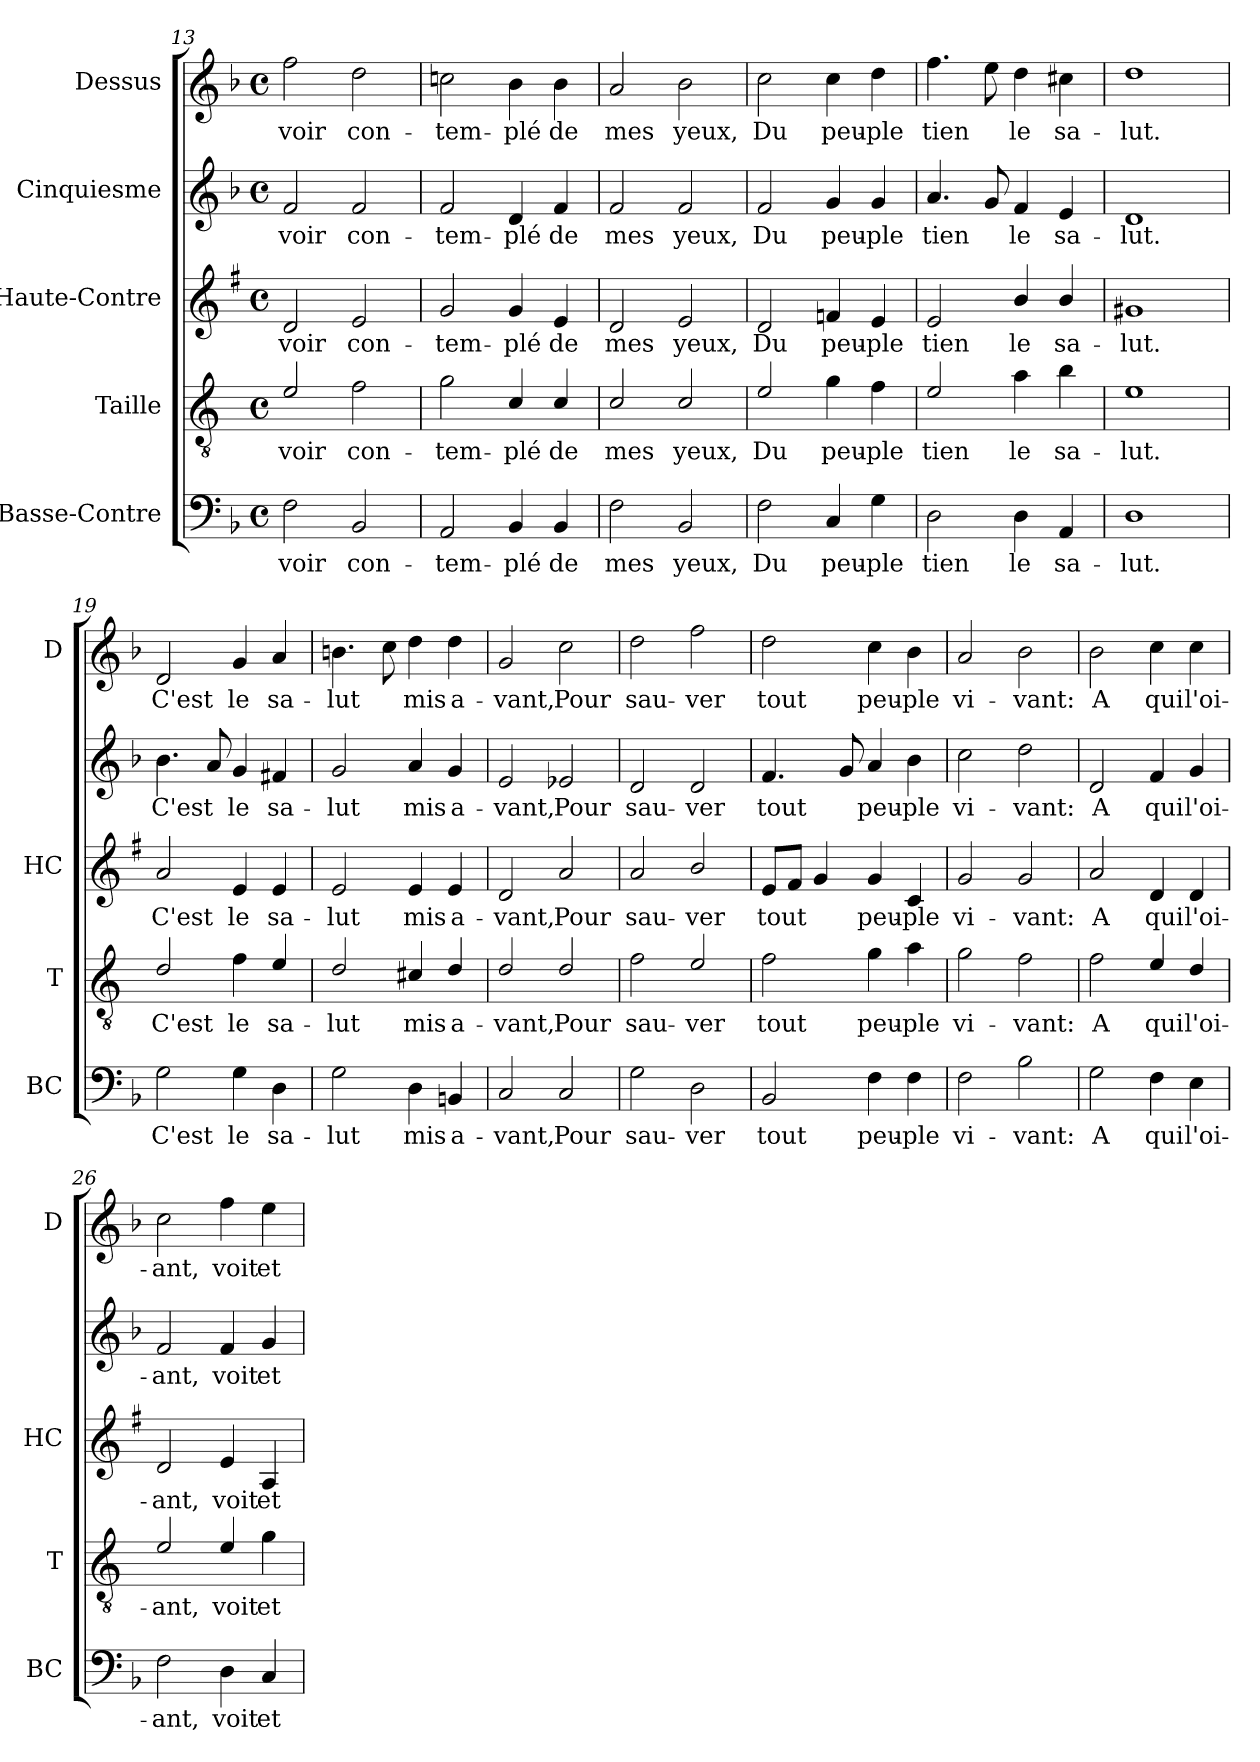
**kern	**text	**kern	**text	**kern	**text	**kern	**text	**kern	**text
*part5	*part5	*part4	*part4	*part3	*part3	*part2	*part2	*part1	*part1
*staff5	*staff5	*staff4	*staff4	*staff3	*staff3	*staff2	*staff2	*staff1	*staff1
*I"Basse-Contre	*	*I"Taille	*	*I"Haute-Contre	*	*I"Cinquiesme	*	*I"Dessus	*
*I'BC	*	*I'T	*	*I'HC	*	*	*	*I'D	*
*clefF4	*	*clefGv2	*	*clefG2	*	*clefG2	*	*clefG2	*
*	*	*ITrd4c7	*	*ITrd1c2	*	*	*	*	*
*k[b-]	*	*k[b-]	*	*k[b-]	*	*k[b-]	*	*k[b-]	*
*F:	*	*F:	*	*F:	*	*F:	*	*F:	*
*M4/4	*	*M4/4	*	*M4/4	*	*M4/4	*	*M4/4	*
*met(c)	*	*met(c)	*	*met(c)	*	*met(c)	*	*met(c)	*
=13	=13	=13	=13	=13	=13	=13	=13	=13	=13
!	!LO:LY:b	!	!LO:LY:b	!	!LO:LY:b	!	!LO:LY:b	!	!LO:LY:b
2F\	-voir	2A/	-voir	2c/	-voir	2f/	-voir	2ff\	-voir
!	!LO:LY:b	!	!LO:LY:b	!	!LO:LY:b	!	!LO:LY:b	!	!LO:LY:b
2BB-/	con-	2B-\	con-	2d/	con-	2f/	con-	2dd\	con-
!!LO:LB:g=z
=14	=14	=14	=14	=14	=14	=14	=14	=14	=14
!	!LO:LY:b	!	!LO:LY:b	!	!LO:LY:b	!	!LO:LY:b	!	!LO:LY:b
2AA/	-tem-	2c\	-tem-	2f/	-tem-	2f/	-tem-	2ccni\	-tem-
!	!LO:LY:b	!	!LO:LY:b	!	!LO:LY:b	!	!LO:LY:b	!	!LO:LY:b
4BB-/	-plé	4F/	-plé	4f/	-plé	4d/	-plé	4b-\	-plé
!	!LO:LY:b	!	!LO:LY:b	!	!LO:LY:b	!	!LO:LY:b	!	!LO:LY:b
4BB-/	de	4F/	de	4d/	de	4f/	de	4b-\	de
=15	=15	=15	=15	=15	=15	=15	=15	=15	=15
!	!LO:LY:b	!	!LO:LY:b	!	!LO:LY:b	!	!LO:LY:b	!	!LO:LY:b
2F\	mes	2F/	mes	2c/	mes	2f/	mes	2a/	mes
!	!LO:LY:b	!	!LO:LY:b	!	!LO:LY:b	!	!LO:LY:b	!	!LO:LY:b
2BB-/	yeux,	2F/	yeux,	2d/	yeux,	2f/	yeux,	2b-\	yeux,
=16!	=16!	=16!	=16!	=16!	=16!	=16!	=16!	=16!	=16!
!	!LO:LY:b	!	!LO:LY:b	!	!LO:LY:b	!	!LO:LY:b	!	!LO:LY:b
2F\	Du	2A/	Du	2c/	Du	2f/	Du	2cc\	Du
!	!LO:LY:b	!	!LO:LY:b	!	!LO:LY:b	!	!LO:LY:b	!	!LO:LY:b
4C/	peu-	4c\	peu-	4e-X/	peu-	4g/	peu-	4cc\	peu-
!	!LO:LY:b	!	!LO:LY:b	!	!LO:LY:b	!	!LO:LY:b	!	!LO:LY:b
4G\	-ple	4B-\	-ple	4d/	-ple	4g/	-ple	4dd\	-ple
=17	=17	=17	=17	=17	=17	=17	=17	=17	=17
!	!LO:LY:b	!	!LO:LY:b	!	!LO:LY:b	!	!LO:LY:b	!	!LO:LY:b
2D\	tien	2A/	tien	2d/	tien	4.a/	tien	4.ff\	tien
.	.	.	.	.	.	8g/	.	8ee\	.
!	!LO:LY:b	!	!LO:LY:b	!	!LO:LY:b	!	!LO:LY:b	!	!LO:LY:b
4D\	le	4d\	le	4a/	le	4f/	le	4dd\	le
!	!LO:LY:b	!	!LO:LY:b	!	!LO:LY:b	!	!LO:LY:b	!	!LO:LY:b
4AA/	sa-	4e\	sa-	4a/	sa-	4e/	sa-	4cc#X\	sa-
=18	=18	=18	=18	=18	=18	=18	=18	=18	=18
!	!LO:LY:b	!	!LO:LY:b	!	!LO:LY:b	!	!LO:LY:b	!	!LO:LY:b
1D	-lut.	1A	-lut.	1f#X	-lut.	1d	-lut.	1dd	-lut.
=19!	=19!	=19!	=19!	=19!	=19!	=19!	=19!	=19!	=19!
!	!LO:LY:b	!	!LO:LY:b	!	!LO:LY:b	!	!LO:LY:b	!	!LO:LY:b
2G\	C'est	2G/	C'est	2g/	C'est	4.b-\	C'est	2d/	C'est
.	.	.	.	.	.	8a/	.	.	.
!	!LO:LY:b	!	!LO:LY:b	!	!LO:LY:b	!	!LO:LY:b	!	!LO:LY:b
4G\	le	4B-\	le	4d/	le	4g/	le	4g/	le
!	!LO:LY:b	!	!LO:LY:b	!	!LO:LY:b	!	!LO:LY:b	!	!LO:LY:b
4D\	sa-	4A/	sa-	4d/	sa-	4f#X/	sa-	4a/	sa-
=20	=20	=20	=20	=20	=20	=20	=20	=20	=20
!	!LO:LY:b	!	!LO:LY:b	!	!LO:LY:b	!	!LO:LY:b	!	!LO:LY:b
2G\	-lut	2G/	-lut	2d/	-lut	2g/	-lut	4.bn\	-lut
.	.	.	.	.	.	.	.	8cc\	.
!	!LO:LY:b	!	!LO:LY:b	!	!LO:LY:b	!	!LO:LY:b	!	!LO:LY:b
4D\	mis	4F#X/	mis	4d/	mis	4a/	mis	4dd\	mis
!	!LO:LY:b	!	!LO:LY:b	!	!LO:LY:b	!	!LO:LY:b	!	!LO:LY:b
4BBn/	a-	4G/	a-	4d/	a-	4g/	a-	4dd\	a-
!!LO:PB:g=z
=21	=21	=21	=21	=21	=21	=21	=21	=21	=21
!	!LO:LY:b	!	!LO:LY:b	!	!LO:LY:b	!	!LO:LY:b	!	!LO:LY:b
2C/	-vant,	2G/	-vant,	2c/	-vant,	2e/	-vant,	2g/	-vant,
!	!LO:LY:b	!	!LO:LY:b	!	!LO:LY:b	!	!LO:LY:b	!	!LO:LY:b
2C/	Pour	2G/	Pour	2g/	Pour	2e-X/	Pour	2cc\	Pour
=22	=22	=22	=22	=22	=22	=22	=22	=22	=22
!	!LO:LY:b	!	!LO:LY:b	!	!LO:LY:b	!	!LO:LY:b	!	!LO:LY:b
2G\	sau-	2B-\	sau-	2g/	sau-	2d/	sau-	2dd\	sau-
!	!LO:LY:b	!	!LO:LY:b	!	!LO:LY:b	!	!LO:LY:b	!	!LO:LY:b
2D\	-ver	2A/	-ver	2a/	-ver	2d/	-ver	2ff\	-ver
=23	=23	=23	=23	=23	=23	=23	=23	=23	=23
!	!LO:LY:b	!	!LO:LY:b	!	!LO:LY:b	!	!LO:LY:b	!	!LO:LY:b
2BB-i/	tout	2B-\	tout	8d/L	tout	4.f/	tout	2dd\	tout
.	.	.	.	8e/J	.	.	.	.	.
.	.	.	.	4f/	.	.	.	.	.
.	.	.	.	.	.	8g/	.	.	.
!	!LO:LY:b	!	!LO:LY:b	!	!LO:LY:b	!	!LO:LY:b	!	!LO:LY:b
4F\	peu-	4c\	peu-	4f/	peu-	4a/	peu-	4cc\	peu-
!	!LO:LY:b	!	!LO:LY:b	!	!LO:LY:b	!	!LO:LY:b	!	!LO:LY:b
4F\	-ple	4d\	-ple	4B-/	-ple	4b-\	-ple	4b-\	-ple
=24	=24	=24	=24	=24	=24	=24	=24	=24	=24
!	!LO:LY:b	!	!LO:LY:b	!	!LO:LY:b	!	!LO:LY:b	!	!LO:LY:b
2F\	vi-	2c\	vi-	2f/	vi-	2cc\	vi-	2a/	vi-
!	!LO:LY:b	!	!LO:LY:b	!	!LO:LY:b	!	!LO:LY:b	!	!LO:LY:b
2B-\	-vant:	2B-\	-vant:	2f/	-vant:	2dd\	-vant:	2b-\	-vant:
=25!	=25!	=25!	=25!	=25!	=25!	=25!	=25!	=25!	=25!
!	!LO:LY:b	!	!LO:LY:b	!	!LO:LY:b	!	!LO:LY:b	!	!LO:LY:b
2G\	A	2B-\	A	2g/	A	2d/	A	2b-\	A
!	!LO:LY:b	!	!LO:LY:b	!	!LO:LY:b	!	!LO:LY:b	!	!LO:LY:b
4F\	qui	4A/	qui	4c/	qui	4f/	qui	4cc\	qui
!	!LO:LY:b	!	!LO:LY:b	!	!LO:LY:b	!	!LO:LY:b	!	!LO:LY:b
4E\	l'oi-	4G/	l'oi-	4c/	l'oi-	4g/	l'oi-	4cc\	l'oi-
=26	=26	=26	=26	=26	=26	=26	=26	=26	=26
!	!LO:LY:b	!	!LO:LY:b	!	!LO:LY:b	!	!LO:LY:b	!	!LO:LY:b
2F\	-ant,	2A/	-ant,	2c/	-ant,	2f/	-ant,	2cc\	-ant,
!	!LO:LY:b	!	!LO:LY:b	!	!LO:LY:b	!	!LO:LY:b	!	!LO:LY:b
4D\	voit	4A/	voit	4d/	voit	4f/	voit	4ff\	voit
!	!LO:LY:b	!	!LO:LY:b	!	!LO:LY:b	!	!LO:LY:b	!	!LO:LY:b
4C/	et	4c\	et	4G/	et	4g/	et	4ee\	et
=	=	=	=	=	=	=	=	=	=
*-	*-	*-	*-	*-	*-	*-	*-	*-	*-
